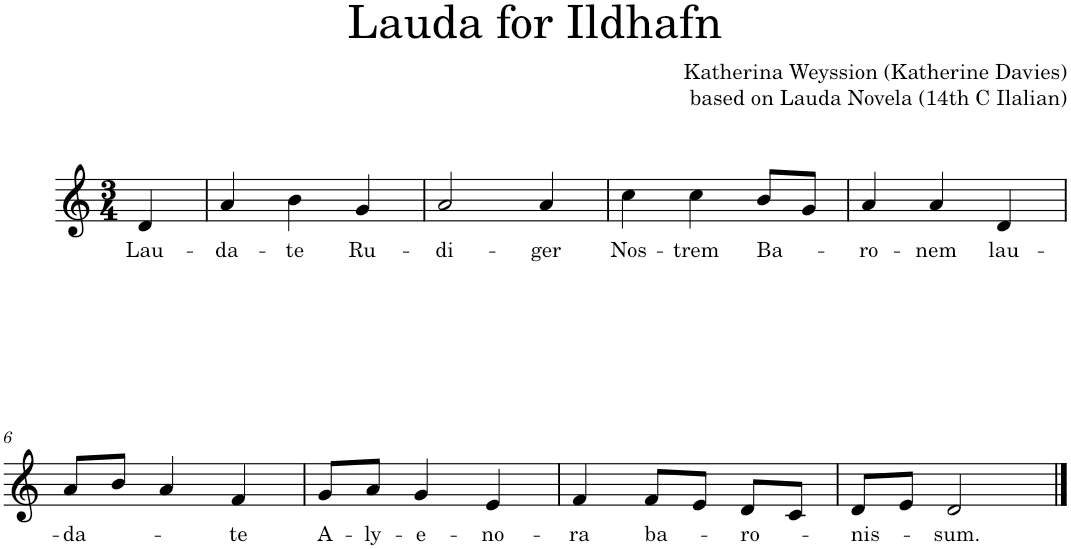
**kern	**text
*part1	*part1
*staff1	*staff1
*I"Voice	*
*I'Vo.	*
*clefG2	*
*k[]	*
*M3/4	*
=1	=1
!	!LO:LY:b
4d/	Lau-
=2	=2
!	!LO:LY:b
4a/	-da-
!	!LO:LY:b
4b\	-te
!	!LO:LY:b
4g/	Ru-
=3	=3
!	!LO:LY:b
2a/	-di-
!	!LO:LY:b
4a/	-ger
=4	=4
!	!LO:LY:b
4cc\	Nos-
!	!LO:LY:b
4cc\	-trem
!	!LO:LY:b
8b/L	Ba-
8g/J	.
=5	=5
!	!LO:LY:b
4a/	-ro-
!	!LO:LY:b
4a/	-nem
!	!LO:LY:b
4d/	lau-
!!LO:LB:g=z
=6	=6
!	!LO:LY:b
8a/L	-da-
8b/J	.
4a/	.
!	!LO:LY:b
4f/	-te
=7	=7
!	!LO:LY:b
8g/L	A-
!	!LO:LY:b
8a/J	-ly-
!	!LO:LY:b
4g/	-e-
!	!LO:LY:b
4e/	-no-
=8	=8
!	!LO:LY:b
4f/	-ra
!	!LO:LY:b
8f/L	ba-
8e/J	.
!	!LO:LY:b
8d/L	-ro-
8c/J	.
=9	=9
!	!LO:LY:b
8d/L	-nis-
8e/J	.
!	!LO:LY:b
2d/	-sum.
==	==
*-	*-
